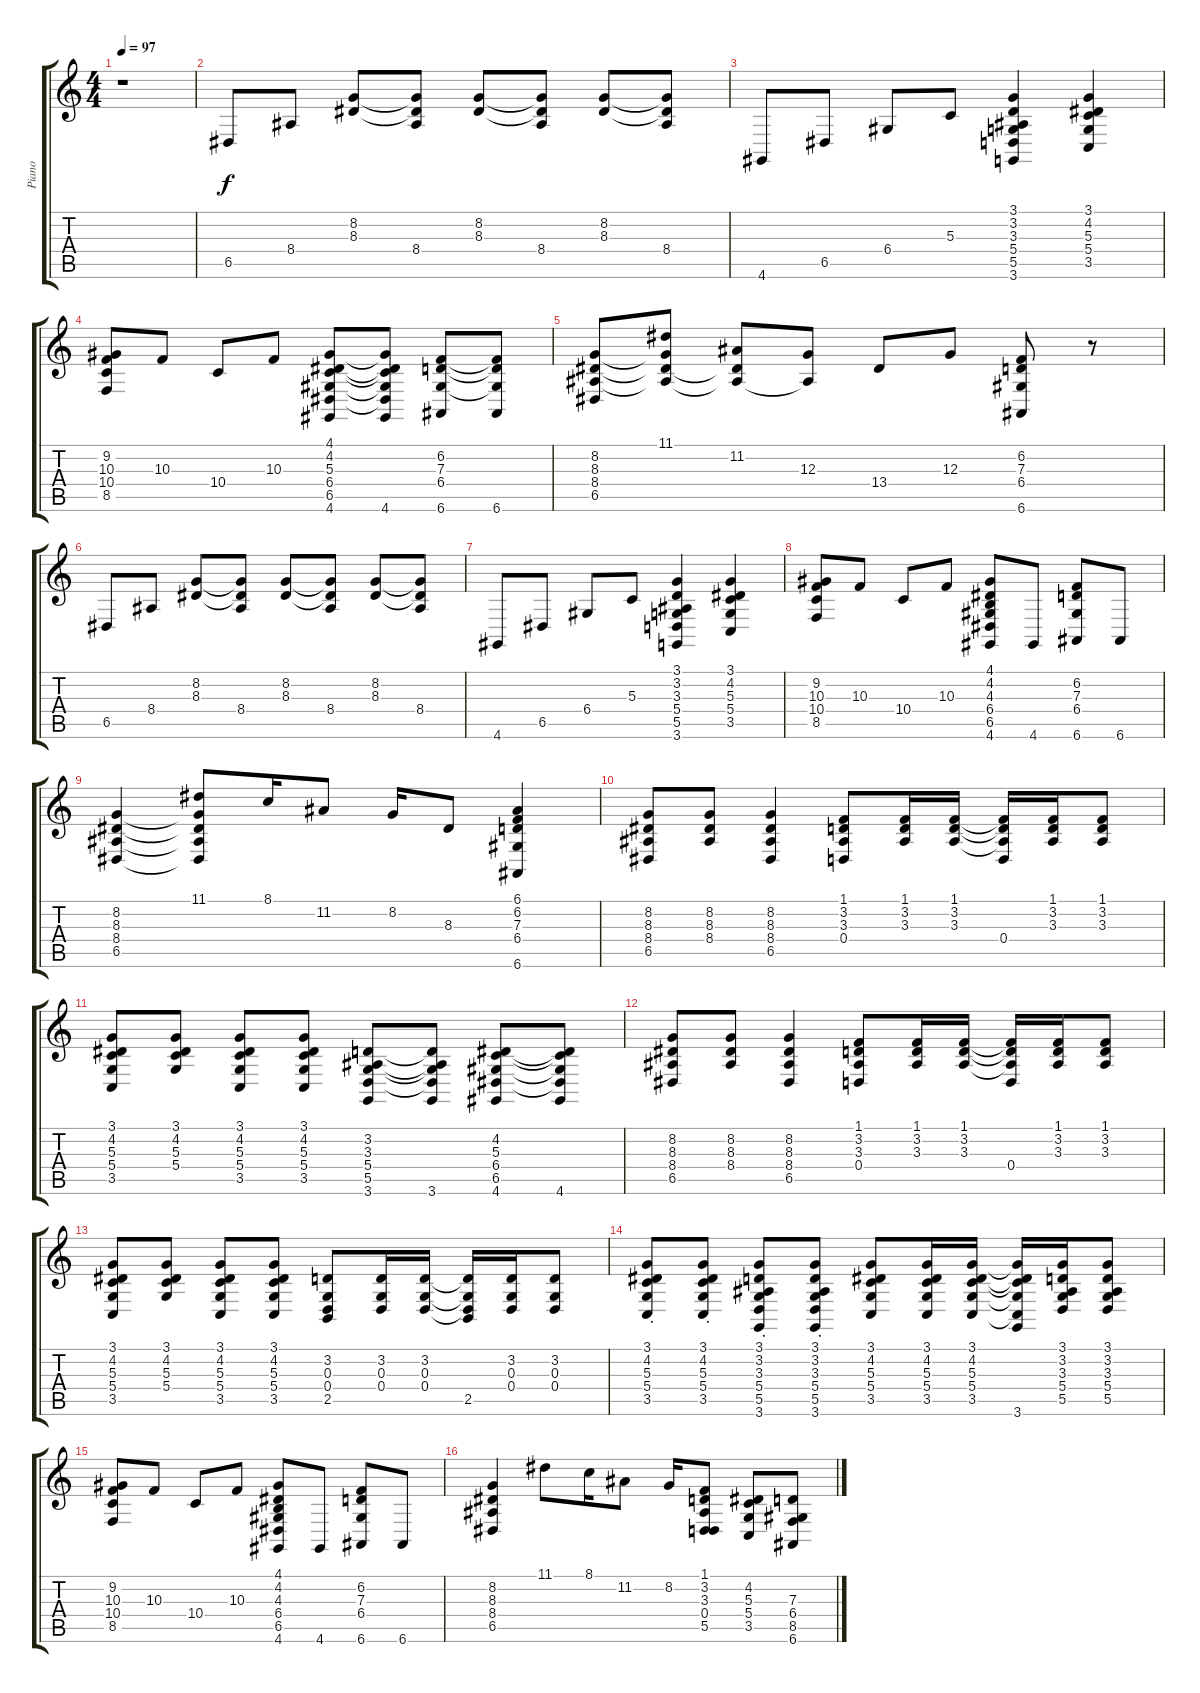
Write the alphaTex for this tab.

\track ("Piano" "Piano") {instrument brightacousticpiano}
\staff {score tabs}
\tuning (E4 B3 G3 D3 A2 E2) {hide}
\ts (4 4)
\tempo 97
\clef g2
\ks c
r.1{dy f instrument brightacousticpiano} |
6.5.8 8.4.8 (8.2 8.3).8 (8.2{t} 8.3{t} 8.4).8 (8.2 8.3).8 (8.2{t} 8.3{t} 8.4).8 (8.2 8.3).8 (8.2{t} 8.3{t} 8.4).8 |
4.6.8 6.5.8 6.4.8 5.3.8 (3.1 3.2 3.3 5.4 5.5 3.6).4 (3.1 4.2 5.3 5.4 3.5).4 |
(9.2 10.3 10.4 8.5).8 10.3.8 10.4.8 10.3.8 (4.1 4.2 5.3 6.4 6.5 4.6).8 (4.1{t} 4.2{t} 5.3{t} 6.4{t} 6.5{t} 4.6).8 (6.2 7.3 6.4 6.6).8 (6.2{t} 7.3{t} 6.4{t} 6.6).8 |
(8.2 8.3 8.4 6.5).8 (11.1 8.2{t} 8.3{t} 8.4{t}).8 (11.2 8.3{t} 8.4{t}).8 (12.3 8.4{t}).8 13.4.8 12.3.8 (6.2 7.3 6.4 6.6).8 r.8 |
6.5.8 8.4.8 (8.2 8.3).8 (8.2{t} 8.3{t} 8.4).8 (8.2 8.3).8 (8.2{t} 8.3{t} 8.4).8 (8.2 8.3).8 (8.2{t} 8.3{t} 8.4).8 |
4.6.8 6.5.8 6.4.8 5.3.8 (3.1 3.2 3.3 5.4 5.5 3.6).4 (3.1 4.2 5.3 5.4 3.5).4 |
(9.2 10.3 10.4 8.5).8 10.3.8 10.4.8 10.3.8 (4.1 4.2 4.3 6.4 6.5 4.6).8 4.6.8 (6.2 7.3 6.4 6.6).8 6.6.8 |
(8.2 8.3 8.4 6.5).4 (11.1 8.2{t} 8.3{t} 8.4{t} 6.5{t}).8 8.1.16 11.2.8 8.2.16 8.3.8 (6.1 6.2 7.3 6.4 6.6).4 |
(8.2 8.3 8.4 6.5).8 (8.2 8.3 8.4).8 (8.2 8.3 8.4 6.5).4 (1.1 3.2 3.3 0.4).8 (1.1 3.2 3.3).16 (1.1 3.2 3.3).16 (1.1{t} 3.2{t} 3.3{t} 0.4).16 (1.1 3.2 3.3).16 (1.1 3.2 3.3).8 |
(3.1 4.2 5.3 5.4 3.5).8 (3.1 4.2 5.3 5.4).8 (3.1 4.2 5.3 5.4 3.5).8 (3.1 4.2 5.3 5.4 3.5).8 (3.2 3.3 5.4 5.5 3.6).8 (3.2{t} 3.3{t} 5.4{t} 5.5{t} 3.6).8 (4.2 5.3 6.4 6.5 4.6).8 (4.2{t} 5.3{t} 6.4{t} 6.5{t} 4.6).8 |
(8.2 8.3 8.4 6.5).8 (8.2 8.3 8.4).8 (8.2 8.3 8.4 6.5).4 (1.1 3.2 3.3 0.4).8 (1.1 3.2 3.3).16 (1.1 3.2 3.3).16 (1.1{t} 3.2{t} 3.3{t} 0.4).16 (1.1 3.2 3.3).16 (1.1 3.2 3.3).8 |
(3.1 4.2 5.3 5.4 3.5).8 (3.1 4.2 5.3 5.4).8 (3.1 4.2 5.3 5.4 3.5).8 (3.1 4.2 5.3 5.4 3.5).8 (3.2 0.3 0.4 2.5).8 (3.2 0.3 0.4).16 (3.2 0.3 0.4).16 (3.2{t} 0.3{t} 0.4{t} 2.5).16 (3.2 0.3 0.4).16 (3.2 0.3 0.4).8 |
(3.1{st} 4.2 5.3 5.4 3.5).8 (3.1{st} 4.2 5.3 5.4 3.5).8 (3.1{st} 3.2 3.3 5.4 5.5 3.6).8 (3.1{st} 3.2 3.3 5.4 5.5 3.6).8 (3.1 4.2 5.3 5.4 3.5).8 (3.1 4.2 5.3 5.4 3.5).16 (3.1 4.2 5.3 5.4 3.5).16 (3.1{t} 4.2{t} 5.3{t} 5.4{t} 3.5{t} 3.6).16 (3.1 3.2 3.3 5.4 5.5).16 (3.1 3.2 3.3 5.4 5.5).8 |
(9.2 10.3 10.4 8.5).8 10.3.8 10.4.8 10.3.8 (4.1 4.2 4.3 6.4 6.5 4.6).8 4.6.8 (6.2 7.3 6.4 6.6).8 6.6.8 |
(8.2 8.3 8.4 6.5).4 11.1.8 8.1.16 11.2.8 8.2.16 (1.1 3.2 3.3 0.4 5.5).8 (4.2 5.3 5.4 3.5).8 (7.3 6.4 8.5 6.6).8
